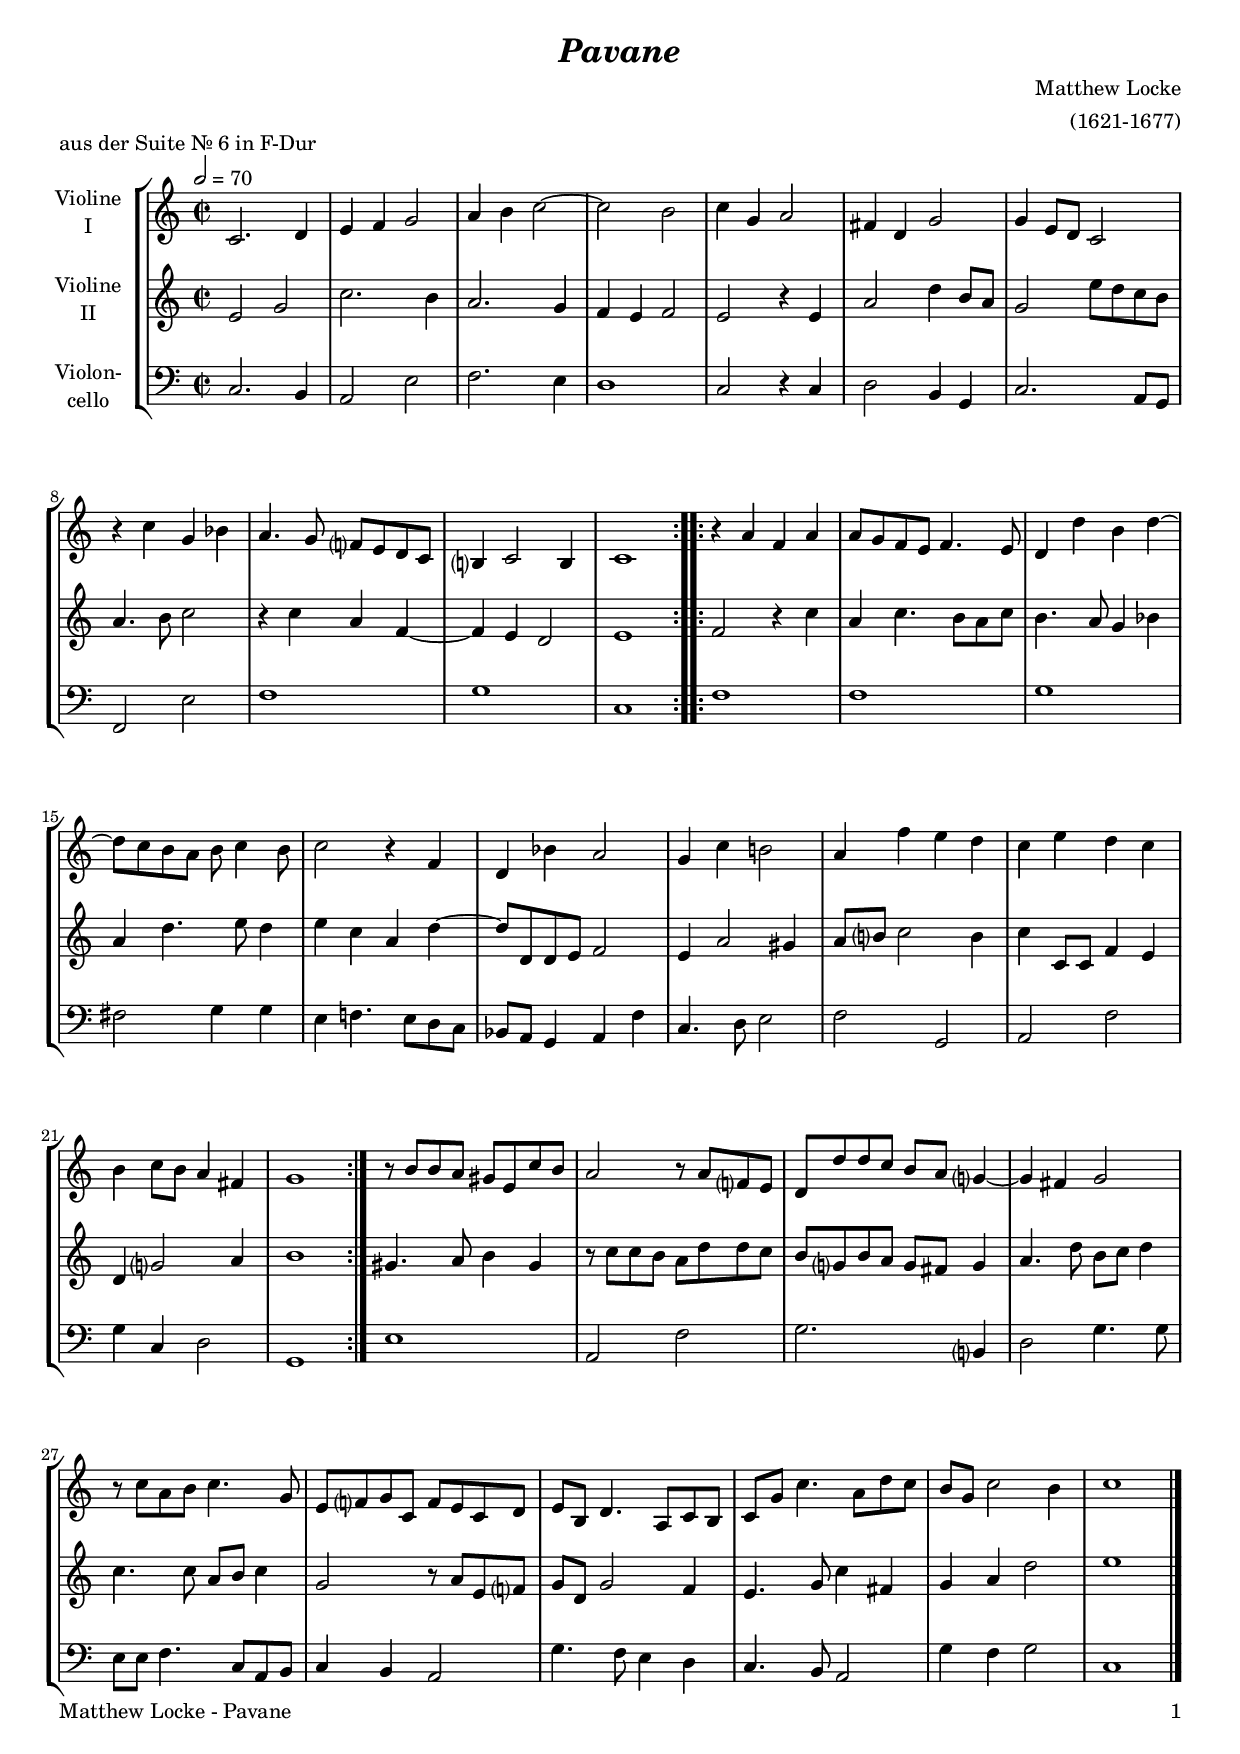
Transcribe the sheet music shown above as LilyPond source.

\version "2.24.1"
\include "deutsch.ly"

#(set-global-staff-size 18)

\header {
  title     = \markup \bold \italic "Pavane"
  composer  = "Matthew Locke" 
  arranger  = "(1621-1677)"
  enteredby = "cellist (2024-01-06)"
  piece     = "aus der Suite Nr. 6 in F-Dur"
}

voiceconsts = {
 \key c \major
 \time 2/2
 \clef "treble"
% \numericTimeSignature
 \compressEmptyMeasures
  % Set default beaming for all staves
%  \set Timing.beamExceptions = #'()
%  \set Timing.baseMoment     = #(ly:make-moment 1 4)
%  \set Timing.beatStructure  = #'(1 1 1)
 \tempo 2=70
}

mivl = "violin"
miba = "cello"

va = \relative c' {
  \voiceconsts

  \repeat volta 2 {
    c2. d4
    e f g2
    a4 h c2~
    c h
    c4 g a2
    fis4 d g2
    g4 e8 d c2
    r4 c' g b
    a4. g8 f? e d c

    h?4 c2 h4
    c1
  }

  \repeat volta 2 {
    r4 a' f a
    a8 g f e f4. e8
    d4 d' h d~
    d8 c h a h c4 h8
    c2 r4 f,
    d b' a2
    g4 c h!2

    a4 f' e d
    c e d c
    h c8 h a4 fis
    g1
  }

  r8 h h a gis e c' h
  a2 r8 a f? e
  d d' d c h a g?4~
  g fis g2

  r8 c a h c4. g8
  e f? g c, f e c d
  e h d4. a8 c h
  c g' c4. a8 d c
  h g c2 h4
  c1 \bar "|."
}

vb = \relative c' {
  \voiceconsts

  \repeat volta 2 {
    e2 g
    c2. h4
    a2. g4
    f e f2
    e r4 e
    a2 d4 h8 a
    g2 e'8 d c h
    a4. h8 c2
    r4 c a f~

    f e d2
    e1
  }

  \repeat volta 2 {
    f2 r4 c'
    a c4. h8 a c
    h4. a8 g4 b
    a d4. e8 d4
    e c a d~
    d8 d, d e f2
    e4 a2 gis4

    a8 h? c2 h4
    c c,8 c f4 e
    d g?2 a4
    h1
  }

  gis4. a8 h4 gis
  r8 c c h a d d c
  h g? h a g fis g4
  a4. d8 h c d4

  c4. c8 a h c4
  g2 r8 a e f?
  g d g2 f4
  e4. g8 c4 fis,
  g a d2
  e1 \bar "|."
}

vc = \relative c {
  \voiceconsts
  \clef "bass"
  
  \repeat volta 2 {
    c2. h4
    a2 e'
    f2. e4
    d1
    c2 r4 c
    d2 h4 g
    c2. a8 g
    f2 e'
    f1

    g
    c,
  }

  \repeat volta 2 {
    f
    f
    g
    fis2 g4 g
    e f!4. e8 d c
    b a g4 a f'
    c4. d8 e2

    f g,
    a f'
    g4 c, d2
    g,1
  }

  e'
  a,2 f'
  g2. h,?4
  d2 g4. g8

  e e f4. c8 a h
  c4 h a2
  g'4. f8 e4 d
  c4. h8 a2
  g'4 f g2
  c,1 \bar "|."
}


music = \new StaffGroup <<
      \new Staff {
        \set Staff.midiInstrument = \mivl
        \set Staff.instrumentName = \markup \center-column { "Violine" "I" }
        \transpose c c { \va }
      }
      
      \new Staff {
        \set Staff.midiInstrument = \mivl
        \set Staff.instrumentName = \markup \center-column { "Violine" "II" }
        \transpose c c { \vb }
      }
      
      \new Staff {
        \set Staff.midiInstrument = \miba
        \set Staff.instrumentName = \markup \center-column { "Violon-" "cello" }
        \transpose c c { \vc }
      }
>>

\book {
  \paper {
    print-page-number = ##t
    print-first-page-number = ##t
    ragged-last-bottom = ##f
    oddHeaderMarkup = \markup \null
    evenHeaderMarkup = \markup \null
    oddFooterMarkup = \markup {
      \fill-line {
        \if \should-print-page-number
        "Matthew Locke - Pavane" \fromproperty #'page:page-number-string
      }
    }
    evenFooterMarkup = \oddFooterMarkup
  } \score {
    \music
    \layout {}
  }

  \score {
    \unfoldRepeats \music

    \midi {
      \context {
        \Score
      }
    }
  }
}